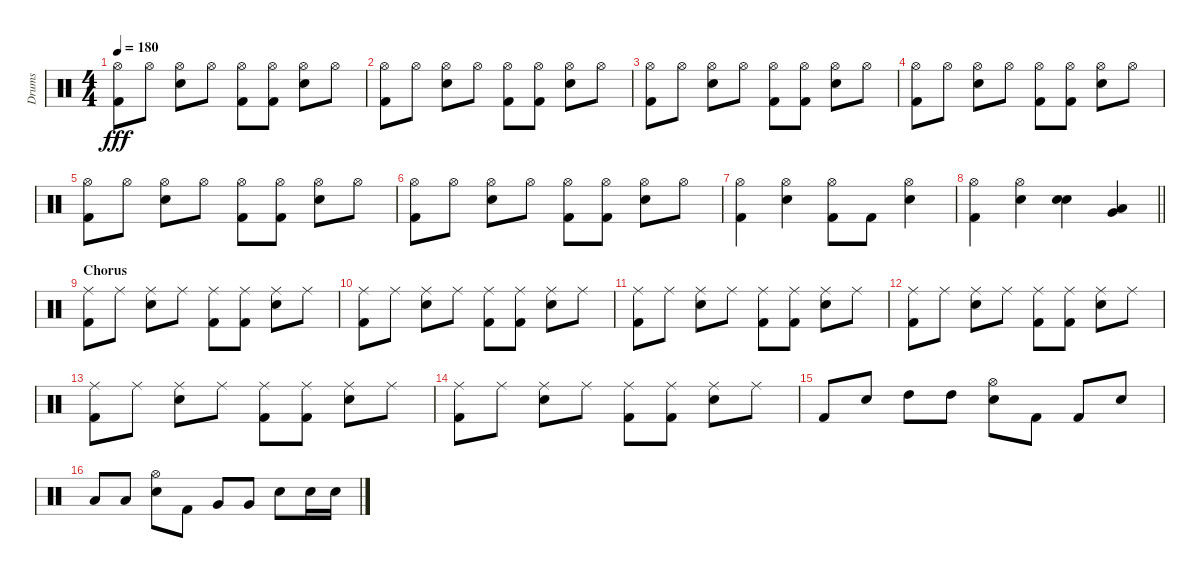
\track ("Drums" "Drums") {instrument percussion}
\staff {score}
\articulation defaults
\ts (4 4)
\tempo 180
\clef neutral
\ks c
("Hi-Hat (open)" "Kick (hit) 2").8{dy fff} "Hi-Hat (open)".8 ("Hi-Hat (open)" "Electric Snare (hit)").8 "Hi-Hat (open)".8 ("Hi-Hat (open)" "Kick (hit) 2").8 ("Hi-Hat (open)" "Kick (hit) 2").8 ("Hi-Hat (open)" "Electric Snare (hit)").8 "Hi-Hat (open)".8 |
("Hi-Hat (open)" "Kick (hit) 2").8 "Hi-Hat (open)".8 ("Hi-Hat (open)" "Electric Snare (hit)").8 "Hi-Hat (open)".8 ("Hi-Hat (open)" "Kick (hit) 2").8 ("Hi-Hat (open)" "Kick (hit) 2").8 ("Hi-Hat (open)" "Electric Snare (hit)").8 "Hi-Hat (open)".8 |
("Hi-Hat (open)" "Kick (hit) 2").8 "Hi-Hat (open)".8 ("Hi-Hat (open)" "Electric Snare (hit)").8 "Hi-Hat (open)".8 ("Hi-Hat (open)" "Kick (hit) 2").8 ("Hi-Hat (open)" "Kick (hit) 2").8 ("Hi-Hat (open)" "Electric Snare (hit)").8 "Hi-Hat (open)".8 |
("Hi-Hat (open)" "Kick (hit) 2").8 "Hi-Hat (open)".8 ("Hi-Hat (open)" "Electric Snare (hit)").8 "Hi-Hat (open)".8 ("Hi-Hat (open)" "Kick (hit) 2").8 ("Hi-Hat (open)" "Kick (hit) 2").8 ("Hi-Hat (open)" "Electric Snare (hit)").8 "Hi-Hat (open)".8 |
("Hi-Hat (open)" "Kick (hit) 2").8 "Hi-Hat (open)".8 ("Hi-Hat (open)" "Electric Snare (hit)").8 "Hi-Hat (open)".8 ("Hi-Hat (open)" "Kick (hit) 2").8 ("Hi-Hat (open)" "Kick (hit) 2").8 ("Hi-Hat (open)" "Electric Snare (hit)").8 "Hi-Hat (open)".8 |
("Hi-Hat (open)" "Kick (hit) 2").8 "Hi-Hat (open)".8 ("Hi-Hat (open)" "Electric Snare (hit)").8 "Hi-Hat (open)".8 ("Hi-Hat (open)" "Kick (hit) 2").8 ("Hi-Hat (open)" "Kick (hit) 2").8 ("Hi-Hat (open)" "Electric Snare (hit)").8 "Hi-Hat (open)".8 |
("Hi-Hat (open)" "Kick (hit) 2").4 ("Hi-Hat (open)" "Electric Snare (hit)").4 ("Hi-Hat (open)" "Kick (hit) 2").8 "Kick (hit) 2".8 ("Hi-Hat (open)" "Electric Snare (hit)").4 |
\barLineRight lightlight
("Hi-Hat (open)" "Kick (hit) 2").4 ("Hi-Hat (open)" "Electric Snare (hit)").4 ("Electric Snare (hit)" "Electric Snare (hit)").4 ("Very Low Tom (hit)" "Low Tom (hit)").4 |
\section ("" "Chorus")
("Ride (middle)" "Kick (hit) 2").8 "Ride (middle)".8 ("Ride (middle)" "Electric Snare (hit)").8 "Ride (middle)".8 ("Ride (middle)" "Kick (hit) 2").8 ("Ride (middle)" "Kick (hit) 2").8 ("Ride (middle)" "Electric Snare (hit)").8 "Ride (middle)".8 |
("Ride (middle)" "Kick (hit) 2").8 "Ride (middle)".8 ("Ride (middle)" "Electric Snare (hit)").8 "Ride (middle)".8 ("Ride (middle)" "Kick (hit) 2").8 ("Ride (middle)" "Kick (hit) 2").8 ("Ride (middle)" "Electric Snare (hit)").8 "Ride (middle)".8 |
("Ride (middle)" "Kick (hit) 2").8 "Ride (middle)".8 ("Ride (middle)" "Electric Snare (hit)").8 "Ride (middle)".8 ("Ride (middle)" "Kick (hit) 2").8 ("Ride (middle)" "Kick (hit) 2").8 ("Ride (middle)" "Electric Snare (hit)").8 "Ride (middle)".8 |
("Ride (middle)" "Kick (hit) 2").8 "Ride (middle)".8 ("Ride (middle)" "Electric Snare (hit)").8 "Ride (middle)".8 ("Ride (middle)" "Kick (hit) 2").8 ("Ride (middle)" "Kick (hit) 2").8 ("Ride (middle)" "Electric Snare (hit)").8 "Ride (middle)".8 |
("Ride (middle)" "Kick (hit) 2").8 "Ride (middle)".8 ("Ride (middle)" "Electric Snare (hit)").8 "Ride (middle)".8 ("Ride (middle)" "Kick (hit) 2").8 ("Ride (middle)" "Kick (hit) 2").8 ("Ride (middle)" "Electric Snare (hit)").8 "Ride (middle)".8 |
("Ride (middle)" "Kick (hit) 2").8 "Ride (middle)".8 ("Ride (middle)" "Electric Snare (hit)").8 "Ride (middle)".8 ("Ride (middle)" "Kick (hit) 2").8 ("Ride (middle)" "Kick (hit) 2").8 ("Ride (middle)" "Electric Snare (hit)").8 "Ride (middle)".8 |
"Kick (hit) 2".8 "Electric Snare (hit)".8 "High Tom (hit)".8 "High Tom (hit)".8 ("Hi-Hat (open)" "Electric Snare (hit)").8 "Kick (hit) 2".8 "Kick (hit) 2".8 "Electric Snare (hit)".8 |
"Low Tom (hit)".8 "Low Tom (hit)".8 ("Hi-Hat (open)" "Electric Snare (hit)").8 "Kick (hit) 2".8 "Very Low Tom (hit)".8 "Very Low Tom (hit)".8 "Electric Snare (hit)".8 "Electric Snare (hit)".16 "Electric Snare (hit)".16
